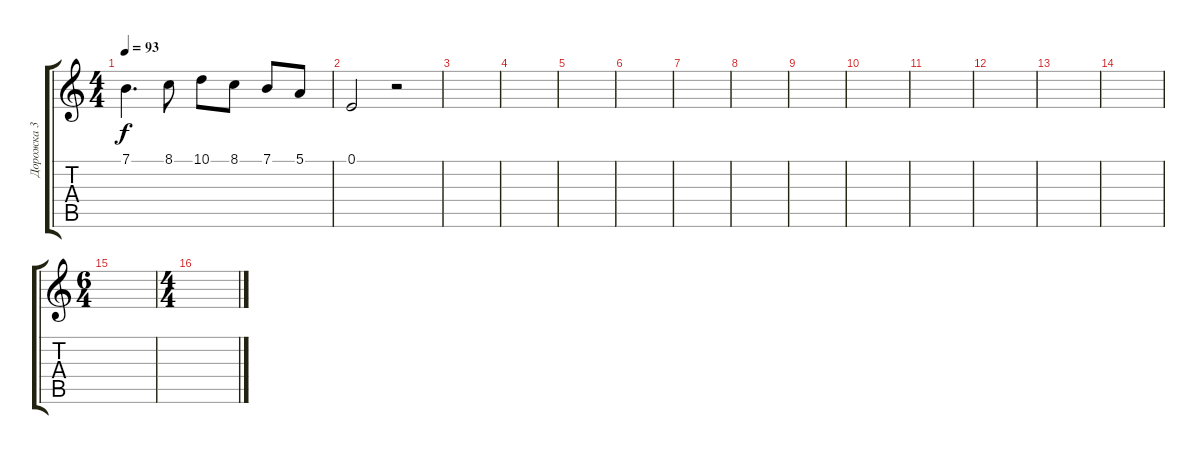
\track ("Дорожка 3" "Дорожка 3") {instrument tuba}
\staff {score tabs}
\tuning (E4 B3 G3 D3 A2 E2) {hide}
\ts (4 4)
\tempo 93
\clef g2
\ks c
7.1.4{d dy f} 8.1.8 10.1.8 8.1.8 7.1.8 5.1.8 |
0.1.2 r.2 |
|
|
|
|
|
|
|
|
|
|
|
|
\ts (6 4)
|
\ts (4 4)
